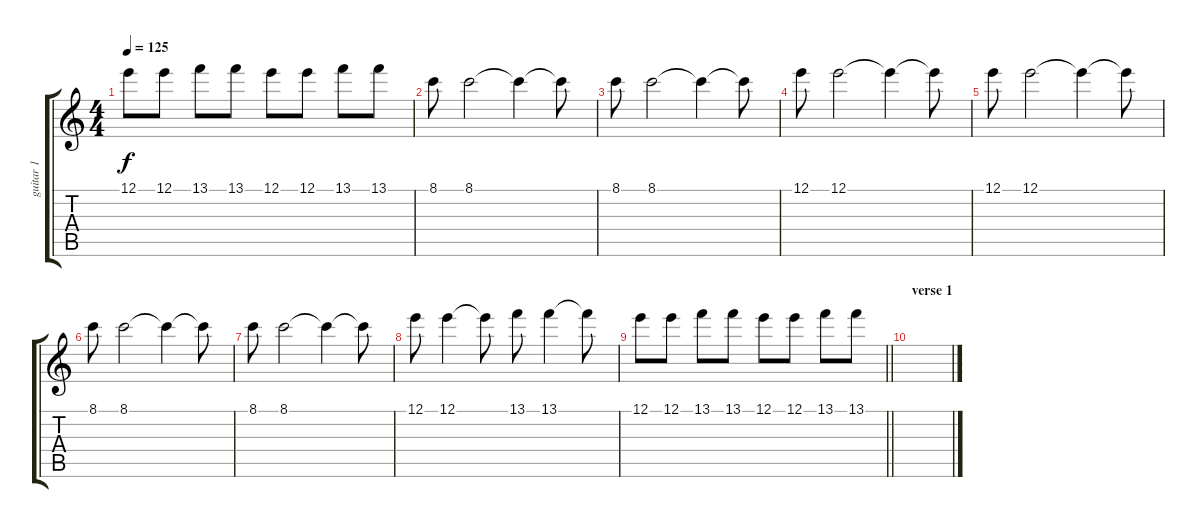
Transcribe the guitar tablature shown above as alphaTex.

\track ("guitar 1" "guitar 1") {instrument electricguitarjazz}
\staff {score tabs}
\tuning (E4 B3 G3 D3 A2 E2) {hide}
\ts (4 4)
\tempo 125
\clef g2
\ks c
12.1.8{dy f} 12.1.8 13.1.8 13.1.8 12.1.8 12.1.8 13.1.8 13.1.8 |
8.1.8 8.1.2 8.1{t}.4 8.1{t}.8 |
8.1.8 8.1.2 8.1{t}.4 8.1{t}.8 |
12.1.8 12.1.2 12.1{t}.4 12.1{t}.8 |
12.1.8 12.1.2 12.1{t}.4 12.1{t}.8 |
8.1.8 8.1.2 8.1{t}.4 8.1{t}.8 |
8.1.8 8.1.2 8.1{t}.4 8.1{t}.8 |
12.1.8 12.1.4 12.1{t}.8 13.1.8 13.1.4 13.1{t}.8 |
\barLineRight lightlight
12.1.8 12.1.8 13.1.8 13.1.8 12.1.8 12.1.8 13.1.8 13.1.8 |
\section ("" "verse 1")
